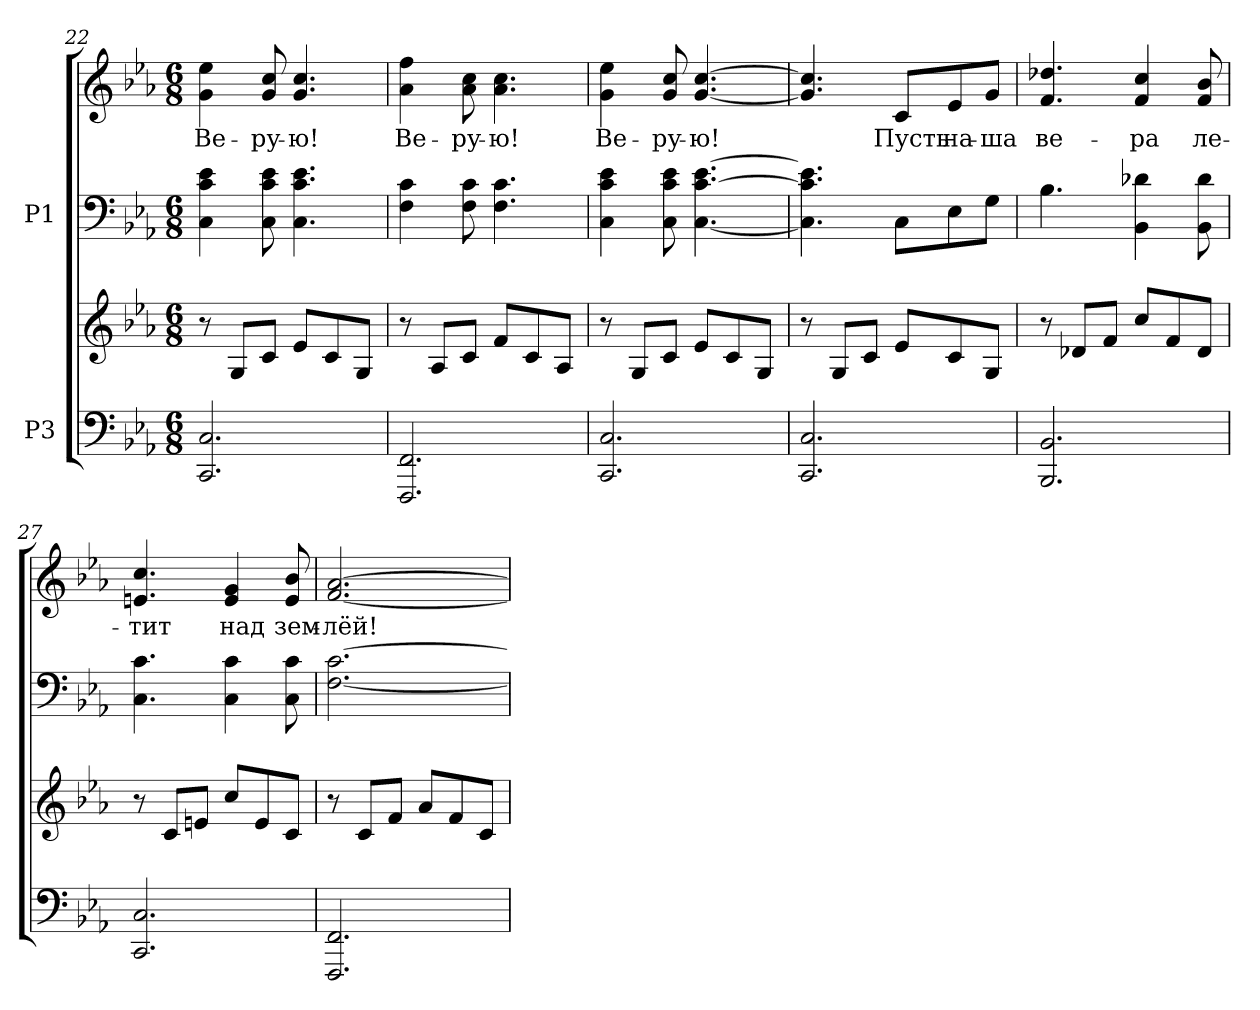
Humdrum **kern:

**kern	**kern	**kern	**kern	**text
*part2	*part2	*part1	*part1	*part1
*staff4	*staff3	*staff2	*staff1	*staff1
*I"P3	*	*I"P1	*	*
*clefF4	*clefG2	*clefF4	*clefG2	*
*k[b-e-a-]	*k[b-e-a-]	*k[b-e-a-]	*k[b-e-a-]	*
*c:	*c:	*c:	*c:	*
*M6/8	*M6/8	*M6/8	*M6/8	*
=22	=22	=22	=22	=22
!	!	!	!	!LO:LY:b:color=#000000
2.CCi/ 2.Ci	8r	4Ci\ 4ci 4e-i	4gi\ 4ee-i	Ве-
.	8Gi/L	.	.	.
!	!	!	!	!LO:LY:b:color=#000000
.	8ci/J	8Ci\ 8ci 8e-i	8gi/ 8cci	-ру-
!	!	!	!	!LO:LY:b:color=#000000
.	8e-i/L	4.Ci\ 4.ci 4.e-i	4.gi/ 4.cci	-ю!
.	8ci/	.	.	.
.	8Gi/J	.	.	.
=23	=23	=23	=23	=23
!	!	!	!	!LO:LY:b:color=#000000
2.FFFi/ 2.FFi	8r	4Fi\ 4ci	4a-i\ 4ffi	Ве-
.	8A-i/L	.	.	.
!	!	!	!	!LO:LY:b:color=#000000
.	8ci/J	8Fi\ 8ci	8a-i\ 8cci	-ру-
!	!	!	!	!LO:LY:b:color=#000000
.	8fi/L	4.Fi\ 4.ci	4.a-i\ 4.cci	-ю!
.	8ci/	.	.	.
.	8A-i/J	.	.	.
=24	=24	=24	=24	=24
!	!	!	!	!LO:LY:b:color=#000000
2.CCi/ 2.Ci	8r	4Ci\ 4ci 4e-i	4gi\ 4ee-i	Ве-
.	8Gi/L	.	.	.
!	!	!	!	!LO:LY:b:color=#000000
.	8ci/J	8Ci\ 8ci 8e-i	8gi/ 8cci	-ру-
!	!	!	!	!LO:LY:b:color=#000000
.	8e-i/L	[<4.Ci\ [>4.ci [>4.e-i	[<4.gi/ [>4.cci	-ю!
.	8ci/	.	.	.
.	8Gi/J	.	.	.
!!LO:LB:g=z
=25	=25	=25	=25	=25
2.CCi/ 2.Ci	8r	4.Ci\] 4.ci] 4.e-i]	4.gi/] 4.cci]	.
.	8Gi/L	.	.	.
.	8ci/J	.	.	.
!	!	!	!	!LO:LY:b:color=#000000
.	8e-i/L	8Ci\L	8ci/L	Пусть
!	!	!	!	!LO:LY:b:color=#000000
.	8ci/	8E-i\	8e-i/	на-
!	!	!	!	!LO:LY:b:color=#000000
.	8Gi/J	8Gi\J	8gi/J	-ша
=26	=26	=26	=26	=26
!	!	!	!	!LO:LY:b:color=#000000
2.BBB-i/ 2.BB-i	8r	4.B-i\	4.fi/ 4.dd-Xi	ве-
.	8d-Xi/L	.	.	.
.	8fi/J	.	.	.
!	!	!	!	!LO:LY:b:color=#000000
.	8cci/L	4BB-i\ 4d-Xi	4fi/ 4cci	-ра
.	8fi/	.	.	.
!	!	!	!	!LO:LY:b:color=#000000
.	8d-i/J	8BB-i\ 8d-i	8fi/ 8b-i	ле-
=27	=27	=27	=27	=27
!	!	!	!	!LO:LY:b:color=#000000
2.CCi/ 2.Ci	8r	4.Ci\ 4.ci	4.eni/ 4.cci	-тит
.	8ci/L	.	.	.
.	8eni/J	.	.	.
!	!	!	!	!LO:LY:b:color=#000000
.	8cci/L	4Ci\ 4ci	4ei/ 4gi	над
.	8ei/	.	.	.
!	!	!	!	!LO:LY:b:color=#000000
.	8ci/J	8Ci\ 8ci	8ei/ 8b-i	зем-
=28	=28	=28	=28	=28
!	!	!	!	!LO:LY:b:color=#000000
2.FFFi/ 2.FFi	8r	[<2.Fi\ [>2.ci	[<2.fi/ [>2.a-i	-лёй!
.	8ci/L	.	.	.
.	8fi/J	.	.	.
.	8a-i/L	.	.	.
.	8fi/	.	.	.
.	8ci/J	.	.	.
=	=	=	=	=
*-	*-	*-	*-	*-
